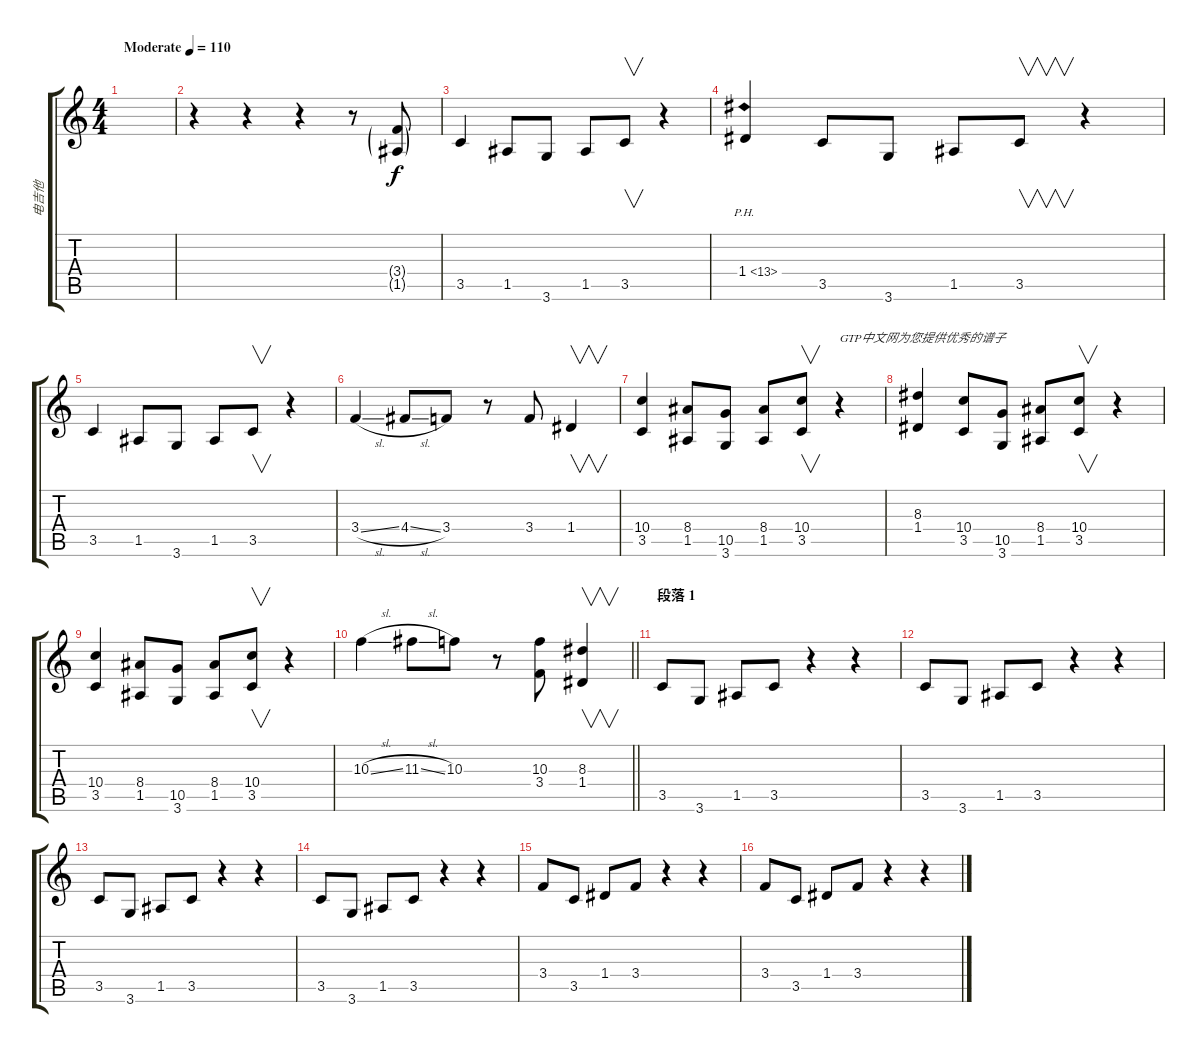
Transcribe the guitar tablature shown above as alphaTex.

\track ("电吉他" "电吉他") {instrument overdrivenguitar}
\staff {score tabs}
\tuning (E4 B3 G3 D3 A2 E2) {hide}
\ts (4 4)
\tempo (110 "Moderate")
\clef g2
\ks c
|
r.4 r.4 r.4 r.8 (3.4{g} 1.5{g}).8 |
3.5.4{dy f} 1.5.8 3.6.8 1.5.8 3.5.8{v} r.4 |
1.4{ph 12}.4 3.5.8 3.6.8 1.5.8 3.5.8{v} r.4 |
3.5.4 1.5.8 3.6.8 1.5.8 3.5.8{v} r.4 |
3.4{sl}.4 4.4{sl}.8 3.4.8 r.8 3.4.8 1.4.4{v} |
(10.4 3.5).4 (8.4 1.5).8 (10.5 3.6).8 (8.4 1.5).8 (10.4 3.5).8{v} r.4{txt "GTP中文网为您提供优秀的谱子"} |
(8.3 1.4).4 (10.4 3.5).8 (10.5 3.6).8 (8.4 1.5).8 (10.4 3.5).8{v} r.4 |
(10.4 3.5).4 (8.4 1.5).8 (10.5 3.6).8 (8.4 1.5).8 (10.4 3.5).8{v} r.4 |
\barLineRight lightlight
10.3{sl}.4 11.3{sl}.8 10.3.8 r.8 (10.3 3.4).8 (8.3 1.4).4{v} |
\section ("" "段落 1")
3.5.8 3.6.8 1.5.8 3.5.8 r.4 r.4 |
3.5.8 3.6.8 1.5.8 3.5.8 r.4 r.4 |
3.5.8 3.6.8 1.5.8 3.5.8 r.4 r.4 |
3.5.8 3.6.8 1.5.8 3.5.8 r.4 r.4 |
3.4.8 3.5.8 1.4.8 3.4.8 r.4 r.4 |
3.4.8 3.5.8 1.4.8 3.4.8 r.4 r.4
